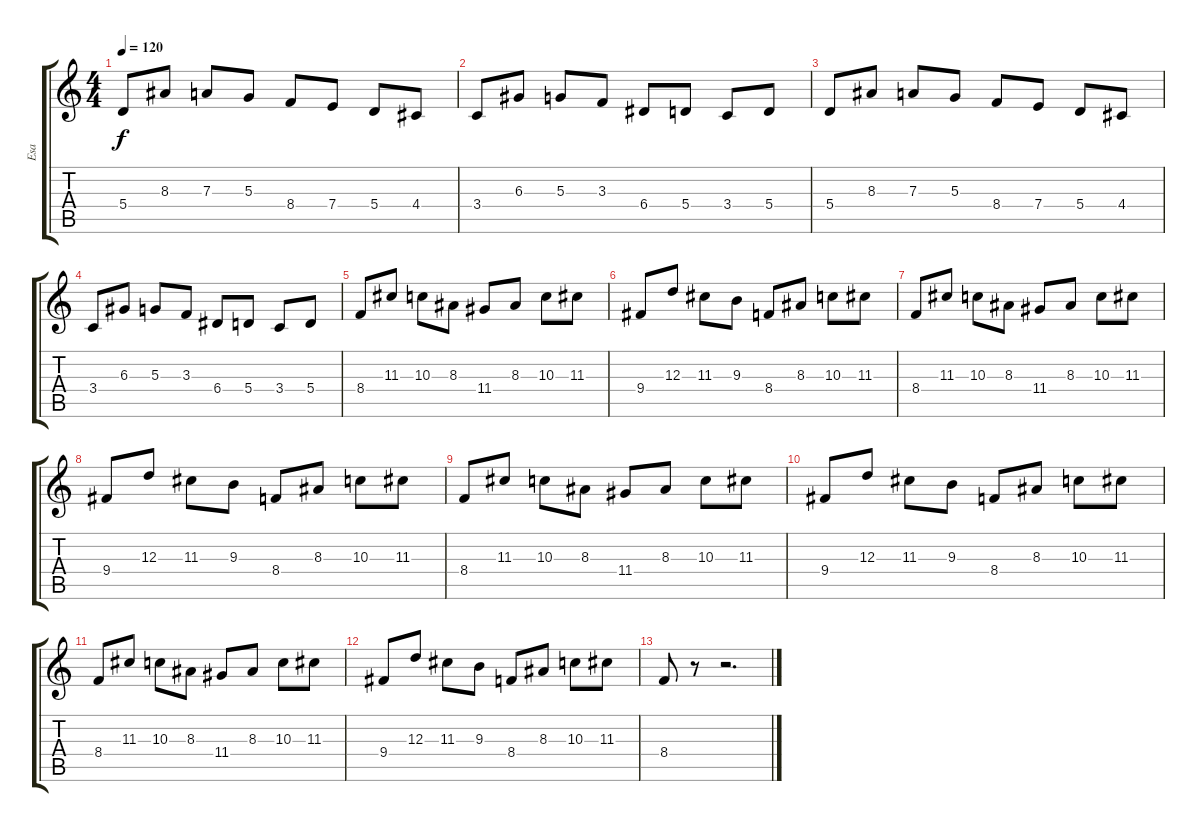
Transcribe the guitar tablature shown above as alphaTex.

\track ("Esa " "Esa ") {instrument distortionguitar}
\staff {score tabs}
\tuning (B3 Gb3 D3 A2 E2 B1) {hide}
\ts (4 4)
\tempo 120
\clef g2
\ks c
5.4.8{dy f} 8.3.8 7.3.8 5.3.8 8.4.8 7.4.8 5.4.8 4.4.8 |
3.4.8 6.3.8 5.3.8 3.3.8 6.4.8 5.4.8 3.4.8 5.4.8 |
5.4.8 8.3.8 7.3.8 5.3.8 8.4.8 7.4.8 5.4.8 4.4.8 |
3.4.8 6.3.8 5.3.8 3.3.8 6.4.8 5.4.8 3.4.8 5.4.8 |
8.4.8 11.3.8 10.3.8 8.3.8 11.4.8 8.3.8 10.3.8 11.3.8 |
9.4.8 12.3.8 11.3.8 9.3.8 8.4.8 8.3.8 10.3.8 11.3.8 |
8.4.8 11.3.8 10.3.8 8.3.8 11.4.8 8.3.8 10.3.8 11.3.8 |
9.4.8 12.3.8 11.3.8 9.3.8 8.4.8 8.3.8 10.3.8 11.3.8 |
8.4.8 11.3.8 10.3.8 8.3.8 11.4.8 8.3.8 10.3.8 11.3.8 |
9.4.8 12.3.8 11.3.8 9.3.8 8.4.8 8.3.8 10.3.8 11.3.8 |
8.4.8 11.3.8 10.3.8 8.3.8 11.4.8 8.3.8 10.3.8 11.3.8 |
9.4.8 12.3.8 11.3.8 9.3.8 8.4.8 8.3.8 10.3.8 11.3.8 |
8.4.8 r.8 r.2{d}
